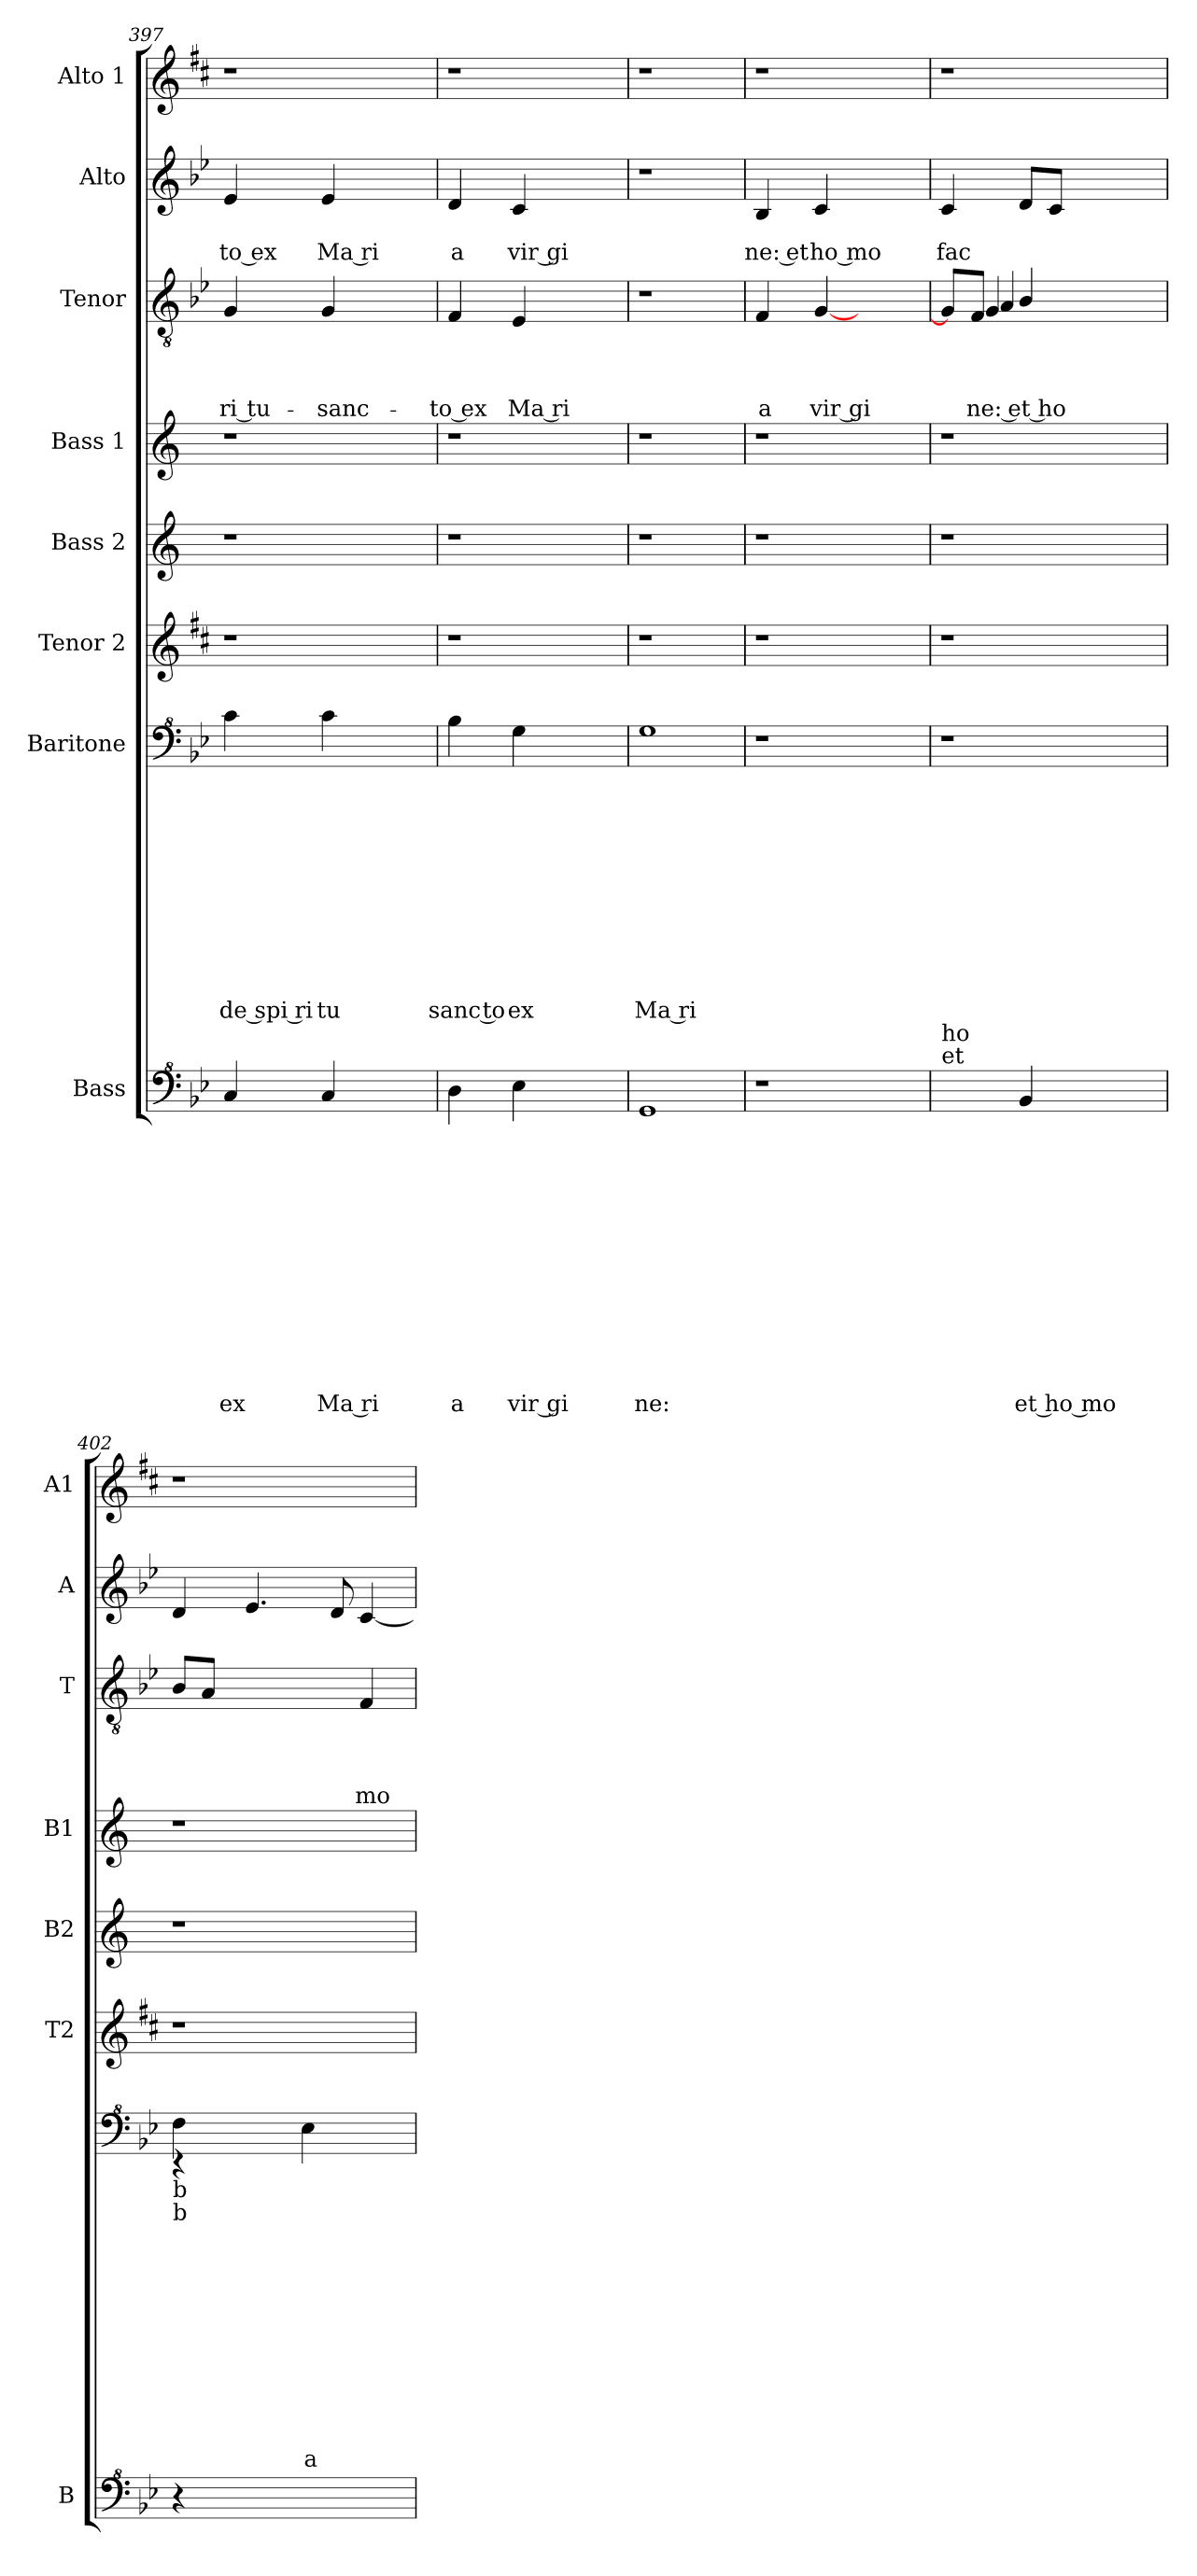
**kern	**text	**text	**text	**text	**text	**text	**text	**text	**text	**text	**text	**text	**text	**kern	**text	**text	**text	**text	**text	**text	**text	**text	**text	**text	**text	**kern	**kern	**kern	**kern	**text	**text	**text	**text	**kern	**text	**text	**kern
*part8	*part8	*part8	*part8	*part8	*part8	*part8	*part8	*part8	*part8	*part8	*part8	*part8	*part8	*part7	*part7	*part7	*part7	*part7	*part7	*part7	*part7	*part7	*part7	*part7	*part7	*part6	*part5	*part4	*part3	*part3	*part3	*part3	*part3	*part2	*part2	*part2	*part1
*staff8	*staff8	*staff8	*staff8	*staff8	*staff8	*staff8	*staff8	*staff8	*staff8	*staff8	*staff8	*staff8	*staff8	*staff7	*staff7	*staff7	*staff7	*staff7	*staff7	*staff7	*staff7	*staff7	*staff7	*staff7	*staff7	*staff6	*staff5	*staff4	*staff3	*staff3	*staff3	*staff3	*staff3	*staff2	*staff2	*staff2	*staff1
*I"Bass	*	*	*	*	*	*	*	*	*	*	*	*	*	*I"Baritone	*	*	*	*	*	*	*	*	*	*	*	*I"Tenor 2	*I"Bass 2	*I"Bass 1	*I"Tenor	*	*	*	*	*I"Alto	*	*	*I"Alto 1
*I'B	*	*	*	*	*	*	*	*	*	*	*	*	*	*	*	*	*	*	*	*	*	*	*	*	*	*I'T2	*I'B2	*I'B1	*I'T	*	*	*	*	*I'A	*	*	*I'A1
*clefF^4	*	*	*	*	*	*	*	*	*	*	*	*	*	*clefF^4	*	*	*	*	*	*	*	*	*	*	*	*clefG2	*clefG2	*clefG2	*clefGv2	*	*	*	*	*clefG2	*	*	*clefG2
*	*	*	*	*	*	*	*	*	*	*	*	*	*	*	*	*	*	*	*	*	*	*	*	*	*	*ITrd1c2	*	*	*ITrd1c2	*	*	*	*	*ITrd1c2	*	*	*ITrd1c2
*k[b-e-]	*	*	*	*	*	*	*	*	*	*	*	*	*	*k[b-e-]	*	*	*	*	*	*	*	*	*	*	*	*k[]	*k[]	*k[]	*k[b-e-a-d-]	*	*	*	*	*k[b-e-a-d-]	*	*	*k[]
*B-:	*	*	*	*	*	*	*	*	*	*	*	*	*	*B-:	*	*	*	*	*	*	*	*	*	*	*	*C:	*C:	*C:	*A-:	*	*	*	*	*A-:	*	*	*C:
=397	=397	=397	=397	=397	=397	=397	=397	=397	=397	=397	=397	=397	=397	=397	=397	=397	=397	=397	=397	=397	=397	=397	=397	=397	=397	=397	=397	=397	=397	=397	=397	=397	=397	=397	=397	=397	=397
!	!	!	!	!	!	!	!	!	!	!	!	!	!LO:LY:b:rj	!	!	!	!	!	!	!	!	!	!	!	!LO:LY:b:rj	!	!	!	!	!	!	!	!LO:LY:b:rj	!	!	!LO:LY:b:rj	!
4c/	.	.	.	.	.	.	.	.	.	.	.	.	ex	4cc\	.	.	.	.	.	.	.	.	.	.	de spi ri	1r	1r	1r	4F/	.	.	.	-ri tu-	4d-/	.	to ex	1r
!	!	!	!	!	!	!	!	!	!	!	!	!	!LO:LY:b	!	!	!	!	!	!	!	!	!	!	!	!LO:LY:b	!	!	!	!	!	!	!	!LO:LY:b	!	!	!LO:LY:b	!
4c/	.	.	.	.	.	.	.	.	.	.	.	.	Ma ri	4cc\	.	.	.	.	.	.	.	.	.	.	tu	.	.	.	4F/	.	.	.	-sanc-	4d-/	.	Ma ri	.
2ryy	.	.	.	.	.	.	.	.	.	.	.	.	.	2ryy	.	.	.	.	.	.	.	.	.	.	.	.	.	.	2ryy	.	.	.	.	2ryy	.	.	.
=398	=398	=398	=398	=398	=398	=398	=398	=398	=398	=398	=398	=398	=398	=398	=398	=398	=398	=398	=398	=398	=398	=398	=398	=398	=398	=398	=398	=398	=398	=398	=398	=398	=398	=398	=398	=398	=398
!	!	!	!	!	!	!	!	!	!	!	!	!	!LO:LY:b	!	!	!	!	!	!	!	!	!	!	!	!LO:LY:b	!	!	!	!	!	!	!	!LO:LY:b	!	!	!LO:LY:b	!
4d\	.	.	.	.	.	.	.	.	.	.	.	.	a	4b-\	.	.	.	.	.	.	.	.	.	.	sanc to	1r	1r	1r	4E-/	.	.	.	-to ex	4c/	.	a	1r
!	!	!	!	!	!	!	!	!	!	!	!	!	!LO:LY:b	!	!	!	!	!	!	!	!	!	!	!	!LO:LY:b	!	!	!	!	!	!	!	!LO:LY:b	!	!	!LO:LY:b	!
4e-\	.	.	.	.	.	.	.	.	.	.	.	.	vir gi	4g\	.	.	.	.	.	.	.	.	.	.	ex	.	.	.	4D-/	.	.	.	Ma ri	4B-/	.	vir gi	.
2ryy	.	.	.	.	.	.	.	.	.	.	.	.	.	2ryy	.	.	.	.	.	.	.	.	.	.	.	.	.	.	2ryy	.	.	.	.	2ryy	.	.	.
=399	=399	=399	=399	=399	=399	=399	=399	=399	=399	=399	=399	=399	=399	=399	=399	=399	=399	=399	=399	=399	=399	=399	=399	=399	=399	=399	=399	=399	=399	=399	=399	=399	=399	=399	=399	=399	=399
!	!	!	!	!	!	!	!	!	!	!	!	!	!LO:LY:b	!	!	!	!	!	!	!	!	!	!	!	!LO:LY:b	!	!	!	!	!	!	!	!	!	!	!	!
1G	.	.	.	.	.	.	.	.	.	.	.	.	ne:	1g	.	.	.	.	.	.	.	.	.	.	Ma ri	1r	1r	1r	1r	.	.	.	.	1r	.	.	1r
=400	=400	=400	=400	=400	=400	=400	=400	=400	=400	=400	=400	=400	=400	=400	=400	=400	=400	=400	=400	=400	=400	=400	=400	=400	=400	=400	=400	=400	=400	=400	=400	=400	=400	=400	=400	=400	=400
!	!	!	!	!	!	!	!	!	!	!	!	!	!	!	!	!	!	!	!	!	!	!	!	!	!	!	!	!	!	!	!	!	!LO:LY:b:rj	!	!	!LO:LY:b:rj	!
1r	.	.	.	.	.	.	.	.	.	.	.	.	.	1r	.	.	.	.	.	.	.	.	.	.	.	1r	1r	1r	4E-/	.	.	.	a	4A-/	.	ne: et	1r
!	!	!	!	!	!	!	!	!	!	!	!	!	!	!	!	!	!	!	!	!	!	!	!	!	!	!	!	!	!	!	!	!	!LO:LY:b	!	!	!LO:LY:b	!
.	.	.	.	.	.	.	.	.	.	.	.	.	.	.	.	.	.	.	.	.	.	.	.	.	.	.	.	.	[<4F/	.	.	.	vir gi	4B-/	.	ho mo	.
.	.	.	.	.	.	.	.	.	.	.	.	.	.	.	.	.	.	.	.	.	.	.	.	.	.	.	.	.	2ryy	.	.	.	.	2ryy	.	.	.
=401	=401	=401	=401	=401	=401	=401	=401	=401	=401	=401	=401	=401	=401	=401	=401	=401	=401	=401	=401	=401	=401	=401	=401	=401	=401	=401	=401	=401	=401	=401	=401	=401	=401	=401	=401	=401	=401
*	*	*	*	*	*	*	*	*	*	*	*	*	*	*	*	*	*	*	*	*	*	*	*	*	*	*	*	*	*^	*	*	*	*	*	*	*	*
*	*	*	*	*	*	*	*	*	*	*	*	*	*	*	*	*	*	*	*	*	*	*	*	*	*	*	*	*	*	*^	*	*	*	*	*	*	*	*
!LO:TX:a:t=et	!	!	!	!	!	!	!	!	!	!	!	!	!	!	!	!	!	!	!	!	!	!	!	!	!	!	!	!	!	!	!	!	!	!	!	!	!	!	!
!LO:TX:a:t=ho	!	!	!	!	!	!	!	!	!	!	!	!	!	!	!	!	!	!	!	!	!	!	!	!	!	!	!	!	!	!	!	!	!	!	!	!	!	!	!
!	!	!	!	!	!	!	!	!	!	!	!	!	!	!	!	!	!	!	!	!	!	!	!	!	!	!	!	!	!	!	!	!	!	!	!	!	!	!LO:LY:b	!
4ryy	.	.	.	.	.	.	.	.	.	.	.	.	.	1r	.	.	.	.	.	.	.	.	.	.	.	1r	1r	1r	8F/L]	8ryy	8ryy	.	.	.	.	4B-/	.	fac	1r
!	!	!	!	!	!	!	!	!	!	!	!	!	!	!	!	!	!	!	!	!	!	!	!	!	!	!	!	!	!	!	!	!	!	!	!LO:LY:b	!	!	!	!
.	.	.	.	.	.	.	.	.	.	.	.	.	.	.	.	.	.	.	.	.	.	.	.	.	.	.	.	.	8E-/J	4F/	4G/	.	.	.	ne: et ho	.	.	.	.
!	!	!	!	!	!	!	!	!	!	!	!	!	!LO:LY:b:rj	!	!	!	!	!	!	!	!	!	!	!	!	!	!	!	!	!	!	!	!	!	!	!	!	!	!
4B-/	.	.	.	.	.	.	.	.	.	.	.	.	et ho mo	.	.	.	.	.	.	.	.	.	.	.	.	.	.	.	4A-/	.	.	.	.	.	.	8c/L	.	.	.
.	.	.	.	.	.	.	.	.	.	.	.	.	.	.	.	.	.	.	.	.	.	.	.	.	.	.	.	.	.	2ryy	2ryy	.	.	.	.	8B-/J	.	.	.
2ryy	.	.	.	.	.	.	.	.	.	.	.	.	.	.	.	.	.	.	.	.	.	.	.	.	.	.	.	.	2ryy	.	.	.	.	.	.	2ryy	.	.	.
.	.	.	.	.	.	.	.	.	.	.	.	.	.	.	.	.	.	.	.	.	.	.	.	.	.	.	.	.	.	8ryy	8ryy	.	.	.	.	.	.	.	.
!!LO:LB:g=z
=402	=402	=402	=402	=402	=402	=402	=402	=402	=402	=402	=402	=402	=402	=402	=402	=402	=402	=402	=402	=402	=402	=402	=402	=402	=402	=402	=402	=402	=402	=402	=402	=402	=402	=402	=402	=402	=402	=402	=402
*	*	*	*	*	*	*	*	*	*	*	*	*	*	*^	*	*	*	*	*	*	*	*	*	*	*	*	*	*	*	*	*	*	*	*	*	*	*	*	*
*	*	*	*	*	*	*	*	*	*	*	*	*	*	*	*^	*	*	*	*	*	*	*	*	*	*	*	*	*	*	*	*	*	*	*	*	*	*	*	*	*
!	!	!	!	!	!	!	!	!	!	!	!	!	!	!LO:TX:b:t=b	!	!	!	!	!	!	!	!	!	!	!	!	!	!	!	!	!	!	!	!	!	!	!	!	!	!	!
!	!	!	!	!	!	!	!	!	!	!	!	!	!	!LO:TX:b:t=b	!	!	!	!	!	!	!	!	!	!	!	!	!	!	!	!	!	!	!	!	!	!	!	!	!	!	!
*	*	*	*	*	*	*	*	*	*	*	*	*	*	*	*	*	*	*	*	*	*	*	*	*	*	*	*	*	*	*	*v	*v	*v	*	*	*	*	*	*	*	*
4r	.	.	.	.	.	.	.	.	.	.	.	.	.	8ryy	4rE	4f\	.	.	.	.	.	.	.	.	.	.	.	1r	1r	1r	8A-/L	.	.	.	.	4c/	.	.	1r
.	.	.	.	.	.	.	.	.	.	.	.	.	.	16ryy	.	.	.	.	.	.	.	.	.	.	.	.	.	.	.	.	8G/J	.	.	.	.	.	.	.	.
.	.	.	.	.	.	.	.	.	.	.	.	.	.	64ryy	.	.	.	.	.	.	.	.	.	.	.	.	.	.	.	.	.	.	.	.	.	.	.	.	.
.	.	.	.	.	.	.	.	.	.	.	.	.	.	4ryy	.	.	.	.	.	.	.	.	.	.	.	.	.	.	.	.	.	.	.	.	.	.	.	.	.
2.ryy	.	.	.	.	.	.	.	.	.	.	.	.	.	.	4ryy	4ryy	.	.	.	.	.	.	.	.	.	.	.	.	.	.	2ryy	.	.	.	.	4.d-/	.	.	.
.	.	.	.	.	.	.	.	.	.	.	.	.	.	2ryy	.	.	.	.	.	.	.	.	.	.	.	.	.	.	.	.	.	.	.	.	.	.	.	.	.
!	!	!	!	!	!	!	!	!	!	!	!	!	!	!	!	!	!	!	!	!	!	!	!	!	!	!	!LO:LY:b	!	!	!	!	!	!	!	!	!	!	!	!
.	.	.	.	.	.	.	.	.	.	.	.	.	.	.	2ryy	4e-\	.	.	.	.	.	.	.	.	.	.	a	.	.	.	.	.	.	.	.	.	.	.	.
.	.	.	.	.	.	.	.	.	.	.	.	.	.	.	.	.	.	.	.	.	.	.	.	.	.	.	.	.	.	.	.	.	.	.	.	8c/	.	.	.
!	!	!	!	!	!	!	!	!	!	!	!	!	!	!	!	!	!	!	!	!	!	!	!	!	!	!	!	!	!	!	!	!	!	!	!LO:LY:b	!	!	!	!
.	.	.	.	.	.	.	.	.	.	.	.	.	.	.	.	4ryy	.	.	.	.	.	.	.	.	.	.	.	.	.	.	4E-/	.	.	.	mo	[<4B-/	.	.	.
.	.	.	.	.	.	.	.	.	.	.	.	.	.	32.ryy	.	.	.	.	.	.	.	.	.	.	.	.	.	.	.	.	.	.	.	.	.	.	.	.	.
*	*	*	*	*	*	*	*	*	*	*	*	*	*	*v	*v	*v	*	*	*	*	*	*	*	*	*	*	*	*	*	*	*	*	*	*	*	*	*	*	*
=	=	=	=	=	=	=	=	=	=	=	=	=	=	=	=	=	=	=	=	=	=	=	=	=	=	=	=	=	=	=	=	=	=	=	=	=	=
*-	*-	*-	*-	*-	*-	*-	*-	*-	*-	*-	*-	*-	*-	*-	*-	*-	*-	*-	*-	*-	*-	*-	*-	*-	*-	*-	*-	*-	*-	*-	*-	*-	*-	*-	*-	*-	*-
